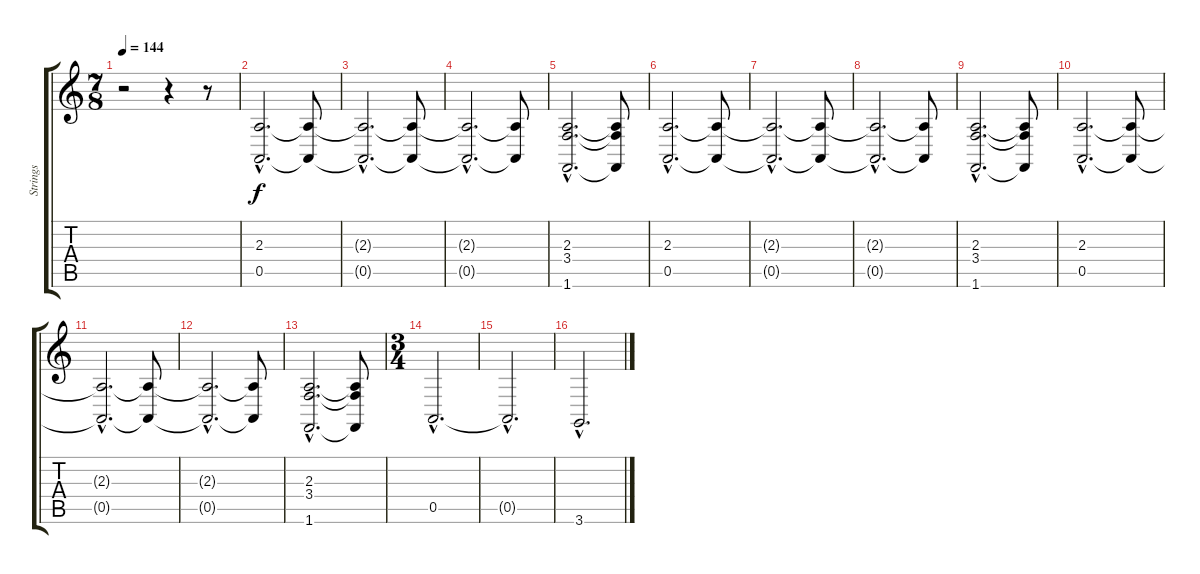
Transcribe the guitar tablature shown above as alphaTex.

\track ("Strings" "Strings") {instrument stringensemble2}
\staff {score tabs}
\tuning (E4 B3 G3 D3 A2 E2) {hide}
\ts (7 8)
\tempo 144
\clef g2
\ks c
r.2{dy f} r.4 r.8 |
\section ("" "")
(2.3{hac} 0.5{hac}).2{d} (2.3{t} 0.5{t}).8 |
(2.3{hac t} 0.5{hac t}).2{d} (2.3{t} 0.5{t}).8 |
(2.3{hac t} 0.5{hac t}).2{d} (2.3{t} 0.5{t}).8 |
(2.3{hac} 3.4{hac} 1.6{hac}).2{d} (2.3{t} 3.4{t} 1.6{t}).8 |
(2.3{hac} 0.5{hac}).2{d} (2.3{t} 0.5{t}).8 |
(2.3{hac t} 0.5{hac t}).2{d} (2.3{t} 0.5{t}).8 |
(2.3{hac t} 0.5{hac t}).2{d} (2.3{t} 0.5{t}).8 |
(2.3{hac} 3.4{hac} 1.6{hac}).2{d} (2.3{t} 3.4{t} 1.6{t}).8 |
(2.3{hac} 0.5{hac}).2{d} (2.3{t} 0.5{t}).8 |
(2.3{hac t} 0.5{hac t}).2{d} (2.3{t} 0.5{t}).8 |
(2.3{hac t} 0.5{hac t}).2{d} (2.3{t} 0.5{t}).8 |
(2.3{hac} 3.4{hac} 1.6{hac}).2{d} (2.3{t} 3.4{t} 1.6{t}).8 |
\ts (3 4)
\section ("" "")
0.5{hac}.2{d} |
0.5{hac t}.2{d} |
3.6{hac}.2{d}
